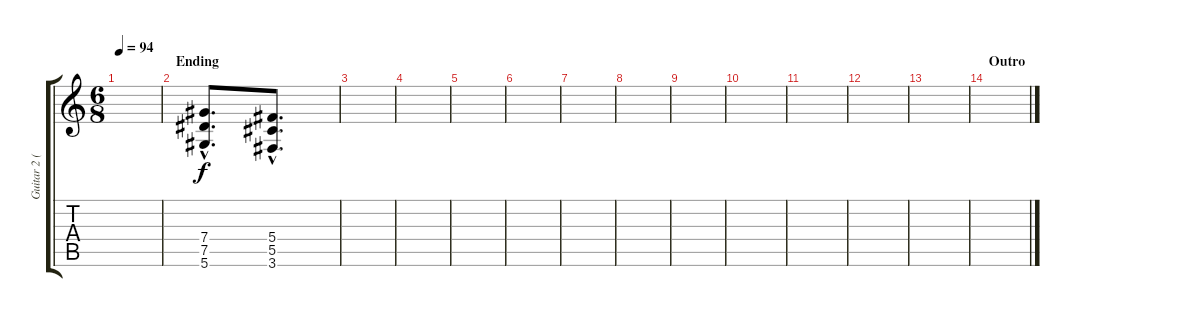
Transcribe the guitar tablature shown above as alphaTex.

\track ("Guitar 2 (Studio)" "Guitar 2 (") {instrument distortionguitar}
\staff {score tabs}
\tuning (Eb4 Bb3 Gb3 Db3 Ab2 Eb2) {hide}
\ts (6 8)
\tempo 94
\clef g2
\ks c
|
\section ("" "Ending")
(7.4{hac} 7.5{hac} 5.6{hac}).8{d} (5.4{hac} 5.5{hac} 3.6{hac}).8{d} |
|
|
|
|
|
|
|
|
|
|
|
\section ("" "Outro")
